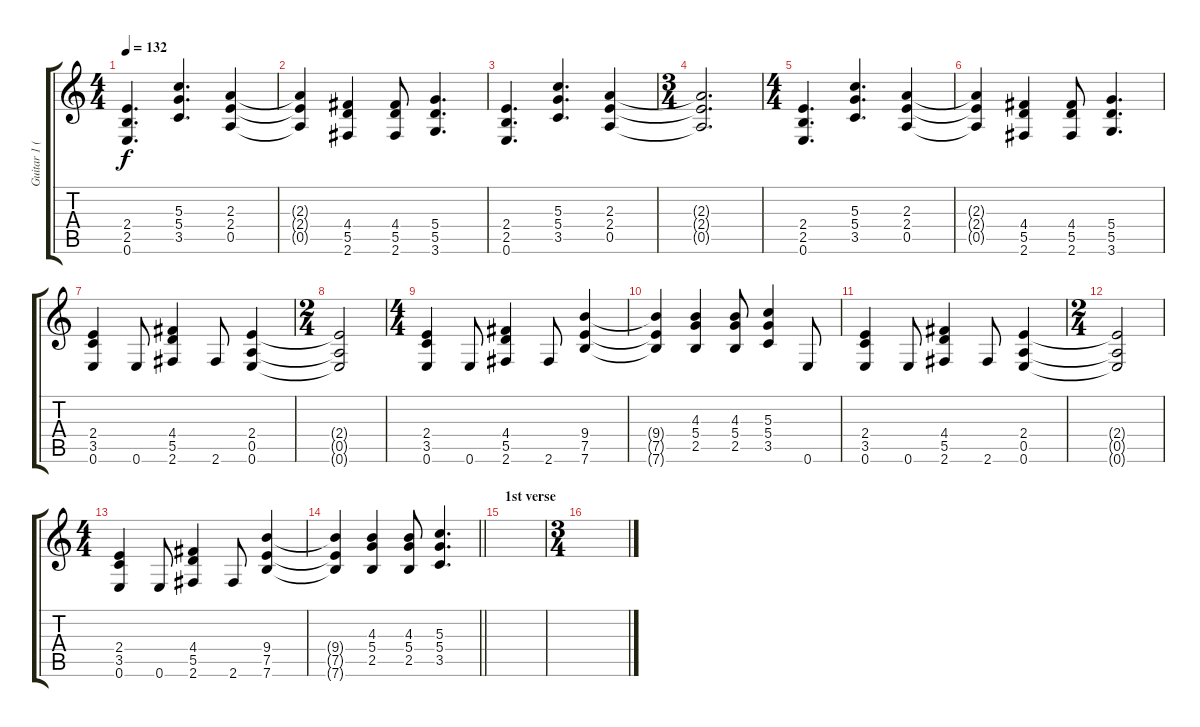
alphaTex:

\track ("Guitar 1 (distorted)" "Guitar 1 (") {instrument overdrivenguitar}
\staff {score tabs}
\tuning (E4 B3 G3 D3 A2 E2) {hide}
\ts (4 4)
\tempo 132
\clef g2
\ks c
(2.4 2.5 0.6).4{d dy f} (5.3 5.4 3.5).4{d} (2.3 2.4 0.5).4 |
(2.3{t} 2.4{t} 0.5{t}).4 (4.4 5.5 2.6).4 (4.4 5.5 2.6).8 (5.4 5.5 3.6).4{d} |
(2.4 2.5 0.6).4{d} (5.3 5.4 3.5).4{d} (2.3 2.4 0.5).4 |
\ts (3 4)
(2.3{t} 2.4{t} 0.5{t}).2{d} |
\ts (4 4)
(2.4 2.5 0.6).4{d} (5.3 5.4 3.5).4{d} (2.3 2.4 0.5).4 |
(2.3{t} 2.4{t} 0.5{t}).4 (4.4 5.5 2.6).4 (4.4 5.5 2.6).8 (5.4 5.5 3.6).4{d} |
(2.4 3.5 0.6).4 0.6.8 (4.4 5.5 2.6).4 2.6.8 (2.4 0.5 0.6).4 |
\ts (2 4)
(2.4{t} 0.5{t} 0.6{t}).2 |
\ts (4 4)
(2.4 3.5 0.6).4 0.6.8 (4.4 5.5 2.6).4 2.6.8 (9.4 7.5 7.6).4 |
(9.4{t} 7.5{t} 7.6{t}).4 (4.3 5.4 2.5).4 (4.3 5.4 2.5).8 (5.3 5.4 3.5).4 0.6.8 |
(2.4 3.5 0.6).4 0.6.8 (4.4 5.5 2.6).4 2.6.8 (2.4 0.5 0.6).4 |
\ts (2 4)
(2.4{t} 0.5{t} 0.6{t}).2 |
\ts (4 4)
(2.4 3.5 0.6).4 0.6.8 (4.4 5.5 2.6).4 2.6.8 (9.4 7.5 7.6).4 |
\barLineRight lightlight
(9.4{t} 7.5{t} 7.6{t}).4 (4.3 5.4 2.5).4 (4.3 5.4 2.5).8 (5.3 5.4 3.5).4{d} |
\section ("" "1st verse")
|
\ts (3 4)
